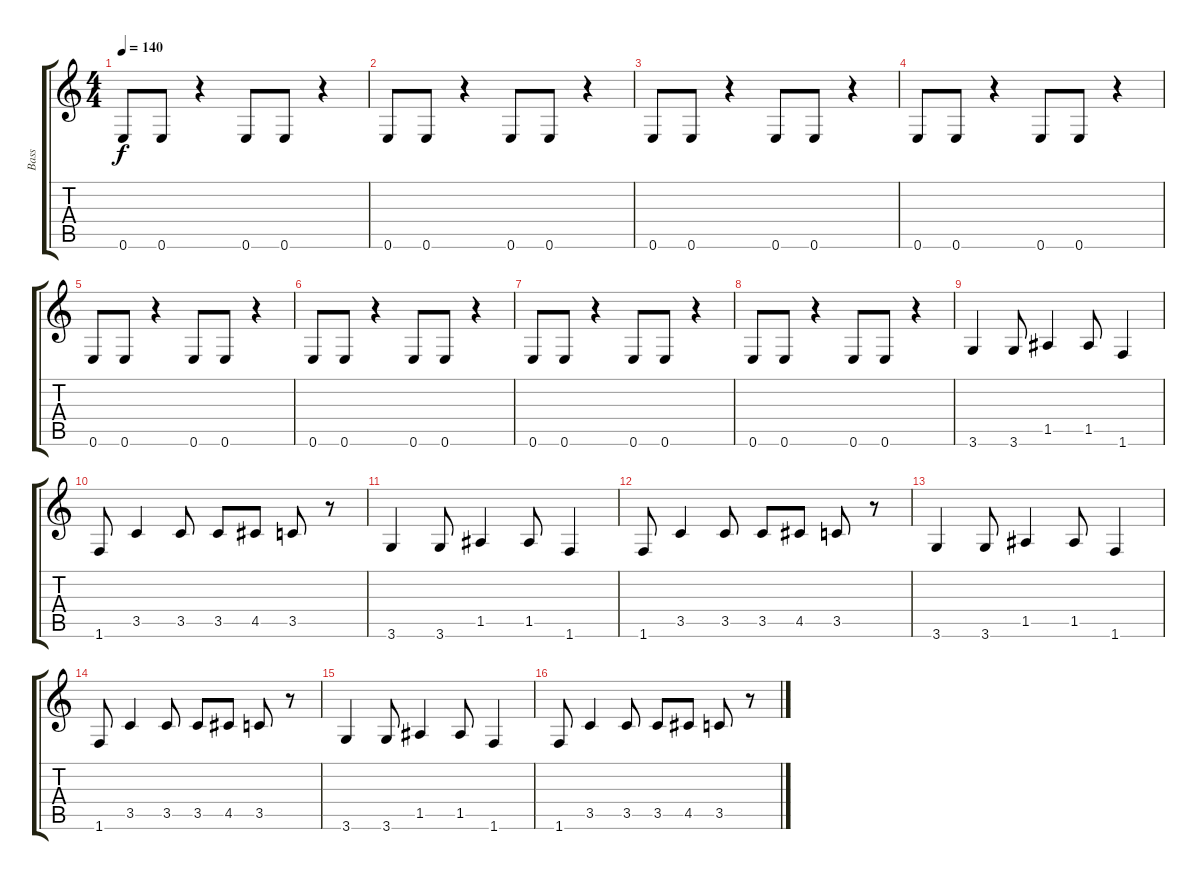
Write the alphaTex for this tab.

\track ("Bass" "Bass") {instrument electricbasspick}
\staff {score tabs}
\tuning (E4 B3 G3 D3 A2 E2) {hide}
\ts (4 4)
\tempo 140
\clef g2
\ks c
0.6.8{dy f} 0.6.8 r.4 0.6.8 0.6.8 r.4 |
0.6.8 0.6.8 r.4 0.6.8 0.6.8 r.4 |
0.6.8 0.6.8 r.4 0.6.8 0.6.8 r.4 |
0.6.8 0.6.8 r.4 0.6.8 0.6.8 r.4 |
0.6.8 0.6.8 r.4 0.6.8 0.6.8 r.4 |
0.6.8 0.6.8 r.4 0.6.8 0.6.8 r.4 |
0.6.8 0.6.8 r.4 0.6.8 0.6.8 r.4 |
0.6.8 0.6.8 r.4 0.6.8 0.6.8 r.4 |
3.6.4 3.6.8 1.5.4 1.5.8 1.6.4 |
1.6.8 3.5.4 3.5.8 3.5.8 4.5.8 3.5.8 r.8 |
3.6.4 3.6.8 1.5.4 1.5.8 1.6.4 |
1.6.8 3.5.4 3.5.8 3.5.8 4.5.8 3.5.8 r.8 |
3.6.4 3.6.8 1.5.4 1.5.8 1.6.4 |
1.6.8 3.5.4 3.5.8 3.5.8 4.5.8 3.5.8 r.8 |
3.6.4 3.6.8 1.5.4 1.5.8 1.6.4 |
1.6.8 3.5.4 3.5.8 3.5.8 4.5.8 3.5.8 r.8
